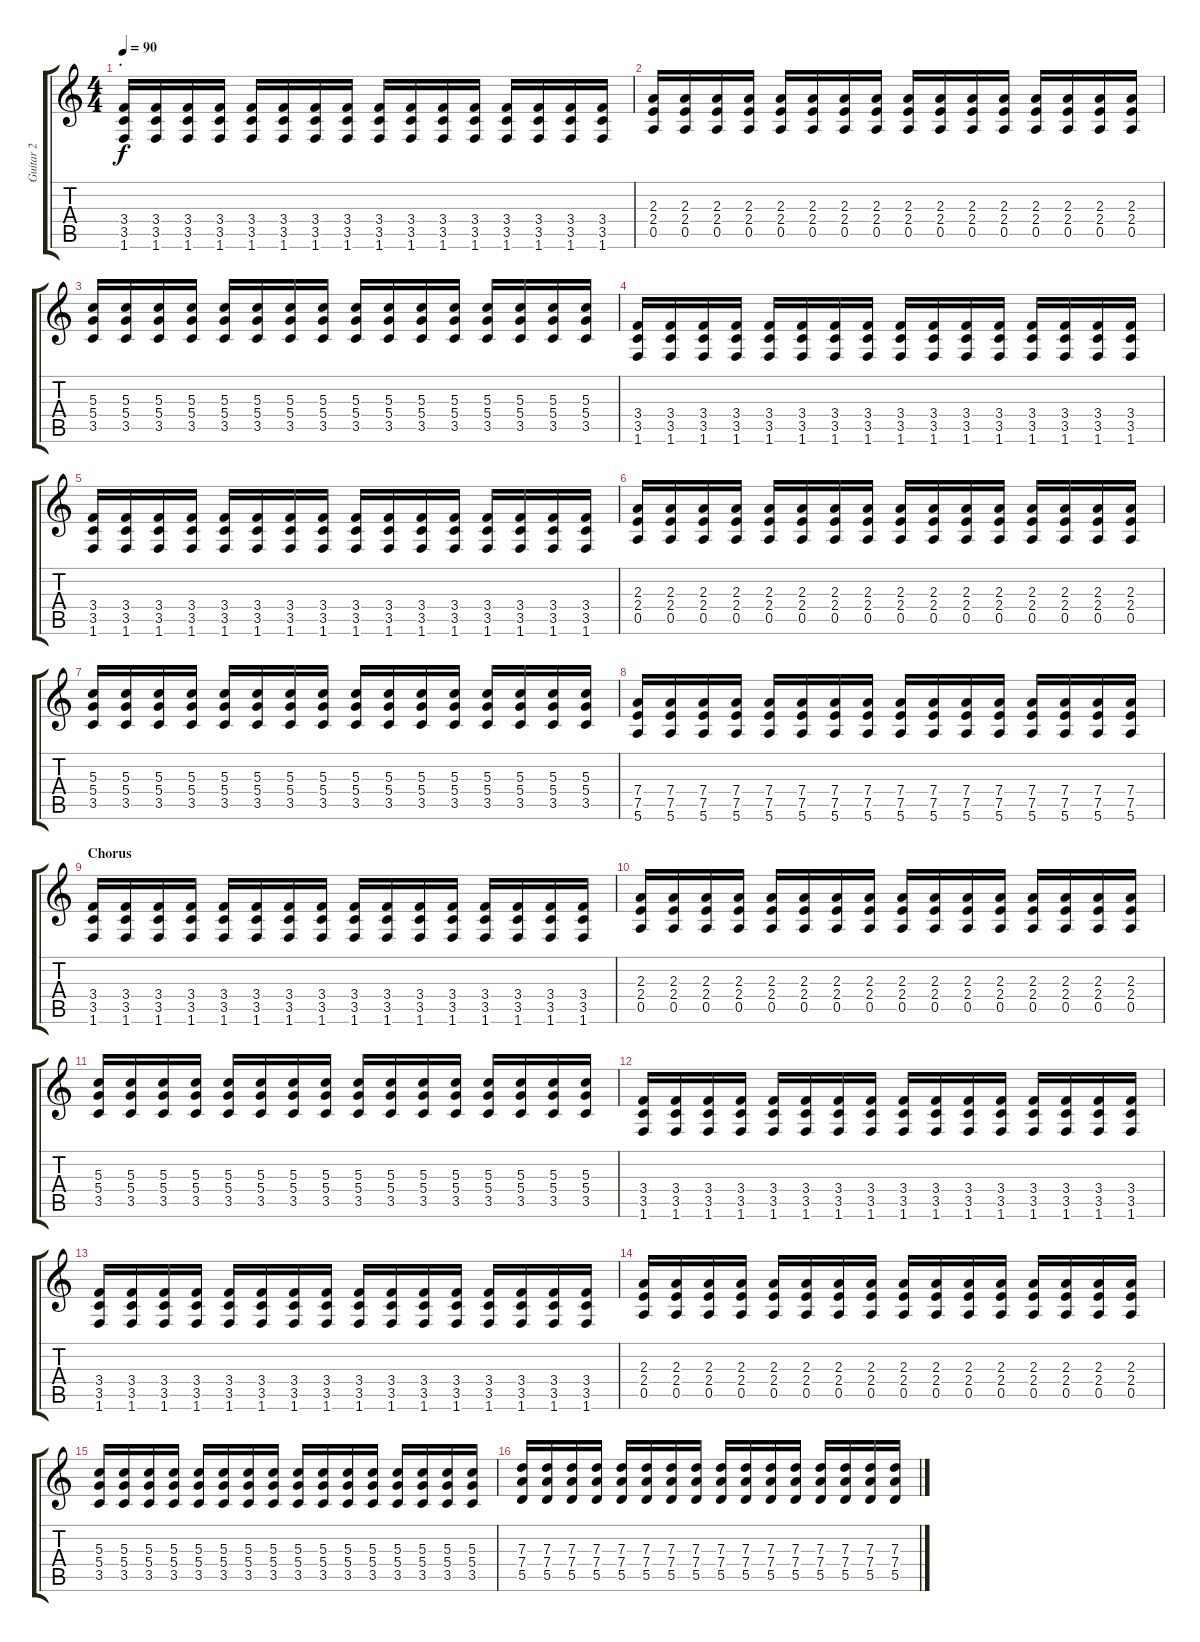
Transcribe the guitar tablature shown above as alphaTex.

\track ("Guitar 2" "Guitar 2") {instrument distortionguitar}
\staff {score tabs}
\tuning (E4 B3 G3 D3 A2 E2) {hide}
\ts (4 4)
\section ("" ".")
\tempo 90
\clef g2
\ks c
(3.4 3.5 1.6).16{dy f} (3.4 3.5 1.6).16 (3.4 3.5 1.6).16 (3.4 3.5 1.6).16 (3.4 3.5 1.6).16 (3.4 3.5 1.6).16 (3.4 3.5 1.6).16 (3.4 3.5 1.6).16 (3.4 3.5 1.6).16 (3.4 3.5 1.6).16 (3.4 3.5 1.6).16 (3.4 3.5 1.6).16 (3.4 3.5 1.6).16 (3.4 3.5 1.6).16 (3.4 3.5 1.6).16 (3.4 3.5 1.6).16 |
(2.3 2.4 0.5).16 (2.3 2.4 0.5).16 (2.3 2.4 0.5).16 (2.3 2.4 0.5).16 (2.3 2.4 0.5).16 (2.3 2.4 0.5).16 (2.3 2.4 0.5).16 (2.3 2.4 0.5).16 (2.3 2.4 0.5).16 (2.3 2.4 0.5).16 (2.3 2.4 0.5).16 (2.3 2.4 0.5).16 (2.3 2.4 0.5).16 (2.3 2.4 0.5).16 (2.3 2.4 0.5).16 (2.3 2.4 0.5).16 |
(5.3 5.4 3.5).16 (5.3 5.4 3.5).16 (5.3 5.4 3.5).16 (5.3 5.4 3.5).16 (5.3 5.4 3.5).16 (5.3 5.4 3.5).16 (5.3 5.4 3.5).16 (5.3 5.4 3.5).16 (5.3 5.4 3.5).16 (5.3 5.4 3.5).16 (5.3 5.4 3.5).16 (5.3 5.4 3.5).16 (5.3 5.4 3.5).16 (5.3 5.4 3.5).16 (5.3 5.4 3.5).16 (5.3 5.4 3.5).16 |
(3.4 3.5 1.6).16 (3.4 3.5 1.6).16 (3.4 3.5 1.6).16 (3.4 3.5 1.6).16 (3.4 3.5 1.6).16 (3.4 3.5 1.6).16 (3.4 3.5 1.6).16 (3.4 3.5 1.6).16 (3.4 3.5 1.6).16 (3.4 3.5 1.6).16 (3.4 3.5 1.6).16 (3.4 3.5 1.6).16 (3.4 3.5 1.6).16 (3.4 3.5 1.6).16 (3.4 3.5 1.6).16 (3.4 3.5 1.6).16 |
(3.4 3.5 1.6).16 (3.4 3.5 1.6).16 (3.4 3.5 1.6).16 (3.4 3.5 1.6).16 (3.4 3.5 1.6).16 (3.4 3.5 1.6).16 (3.4 3.5 1.6).16 (3.4 3.5 1.6).16 (3.4 3.5 1.6).16 (3.4 3.5 1.6).16 (3.4 3.5 1.6).16 (3.4 3.5 1.6).16 (3.4 3.5 1.6).16 (3.4 3.5 1.6).16 (3.4 3.5 1.6).16 (3.4 3.5 1.6).16 |
(2.3 2.4 0.5).16 (2.3 2.4 0.5).16 (2.3 2.4 0.5).16 (2.3 2.4 0.5).16 (2.3 2.4 0.5).16 (2.3 2.4 0.5).16 (2.3 2.4 0.5).16 (2.3 2.4 0.5).16 (2.3 2.4 0.5).16 (2.3 2.4 0.5).16 (2.3 2.4 0.5).16 (2.3 2.4 0.5).16 (2.3 2.4 0.5).16 (2.3 2.4 0.5).16 (2.3 2.4 0.5).16 (2.3 2.4 0.5).16 |
(5.3 5.4 3.5).16 (5.3 5.4 3.5).16 (5.3 5.4 3.5).16 (5.3 5.4 3.5).16 (5.3 5.4 3.5).16 (5.3 5.4 3.5).16 (5.3 5.4 3.5).16 (5.3 5.4 3.5).16 (5.3 5.4 3.5).16 (5.3 5.4 3.5).16 (5.3 5.4 3.5).16 (5.3 5.4 3.5).16 (5.3 5.4 3.5).16 (5.3 5.4 3.5).16 (5.3 5.4 3.5).16 (5.3 5.4 3.5).16 |
(7.4 7.5 5.6).16 (7.4 7.5 5.6).16 (7.4 7.5 5.6).16 (7.4 7.5 5.6).16 (7.4 7.5 5.6).16 (7.4 7.5 5.6).16 (7.4 7.5 5.6).16 (7.4 7.5 5.6).16 (7.4 7.5 5.6).16 (7.4 7.5 5.6).16 (7.4 7.5 5.6).16 (7.4 7.5 5.6).16 (7.4 7.5 5.6).16 (7.4 7.5 5.6).16 (7.4 7.5 5.6).16 (7.4 7.5 5.6).16 |
\section ("" "Chorus")
(3.4 3.5 1.6).16 (3.4 3.5 1.6).16 (3.4 3.5 1.6).16 (3.4 3.5 1.6).16 (3.4 3.5 1.6).16 (3.4 3.5 1.6).16 (3.4 3.5 1.6).16 (3.4 3.5 1.6).16 (3.4 3.5 1.6).16 (3.4 3.5 1.6).16 (3.4 3.5 1.6).16 (3.4 3.5 1.6).16 (3.4 3.5 1.6).16 (3.4 3.5 1.6).16 (3.4 3.5 1.6).16 (3.4 3.5 1.6).16 |
(2.3 2.4 0.5).16 (2.3 2.4 0.5).16 (2.3 2.4 0.5).16 (2.3 2.4 0.5).16 (2.3 2.4 0.5).16 (2.3 2.4 0.5).16 (2.3 2.4 0.5).16 (2.3 2.4 0.5).16 (2.3 2.4 0.5).16 (2.3 2.4 0.5).16 (2.3 2.4 0.5).16 (2.3 2.4 0.5).16 (2.3 2.4 0.5).16 (2.3 2.4 0.5).16 (2.3 2.4 0.5).16 (2.3 2.4 0.5).16 |
(5.3 5.4 3.5).16 (5.3 5.4 3.5).16 (5.3 5.4 3.5).16 (5.3 5.4 3.5).16 (5.3 5.4 3.5).16 (5.3 5.4 3.5).16 (5.3 5.4 3.5).16 (5.3 5.4 3.5).16 (5.3 5.4 3.5).16 (5.3 5.4 3.5).16 (5.3 5.4 3.5).16 (5.3 5.4 3.5).16 (5.3 5.4 3.5).16 (5.3 5.4 3.5).16 (5.3 5.4 3.5).16 (5.3 5.4 3.5).16 |
(3.4 3.5 1.6).16 (3.4 3.5 1.6).16 (3.4 3.5 1.6).16 (3.4 3.5 1.6).16 (3.4 3.5 1.6).16 (3.4 3.5 1.6).16 (3.4 3.5 1.6).16 (3.4 3.5 1.6).16 (3.4 3.5 1.6).16 (3.4 3.5 1.6).16 (3.4 3.5 1.6).16 (3.4 3.5 1.6).16 (3.4 3.5 1.6).16 (3.4 3.5 1.6).16 (3.4 3.5 1.6).16 (3.4 3.5 1.6).16 |
(3.4 3.5 1.6).16 (3.4 3.5 1.6).16 (3.4 3.5 1.6).16 (3.4 3.5 1.6).16 (3.4 3.5 1.6).16 (3.4 3.5 1.6).16 (3.4 3.5 1.6).16 (3.4 3.5 1.6).16 (3.4 3.5 1.6).16 (3.4 3.5 1.6).16 (3.4 3.5 1.6).16 (3.4 3.5 1.6).16 (3.4 3.5 1.6).16 (3.4 3.5 1.6).16 (3.4 3.5 1.6).16 (3.4 3.5 1.6).16 |
(2.3 2.4 0.5).16 (2.3 2.4 0.5).16 (2.3 2.4 0.5).16 (2.3 2.4 0.5).16 (2.3 2.4 0.5).16 (2.3 2.4 0.5).16 (2.3 2.4 0.5).16 (2.3 2.4 0.5).16 (2.3 2.4 0.5).16 (2.3 2.4 0.5).16 (2.3 2.4 0.5).16 (2.3 2.4 0.5).16 (2.3 2.4 0.5).16 (2.3 2.4 0.5).16 (2.3 2.4 0.5).16 (2.3 2.4 0.5).16 |
(5.3 5.4 3.5).16 (5.3 5.4 3.5).16 (5.3 5.4 3.5).16 (5.3 5.4 3.5).16 (5.3 5.4 3.5).16 (5.3 5.4 3.5).16 (5.3 5.4 3.5).16 (5.3 5.4 3.5).16 (5.3 5.4 3.5).16 (5.3 5.4 3.5).16 (5.3 5.4 3.5).16 (5.3 5.4 3.5).16 (5.3 5.4 3.5).16 (5.3 5.4 3.5).16 (5.3 5.4 3.5).16 (5.3 5.4 3.5).16 |
(7.3 7.4 5.5).16 (7.3 7.4 5.5).16 (7.3 7.4 5.5).16 (7.3 7.4 5.5).16 (7.3 7.4 5.5).16 (7.3 7.4 5.5).16 (7.3 7.4 5.5).16 (7.3 7.4 5.5).16 (7.3 7.4 5.5).16 (7.3 7.4 5.5).16 (7.3 7.4 5.5).16 (7.3 7.4 5.5).16 (7.3 7.4 5.5).16 (7.3 7.4 5.5).16 (7.3 7.4 5.5).16 (7.3 7.4 5.5).16
